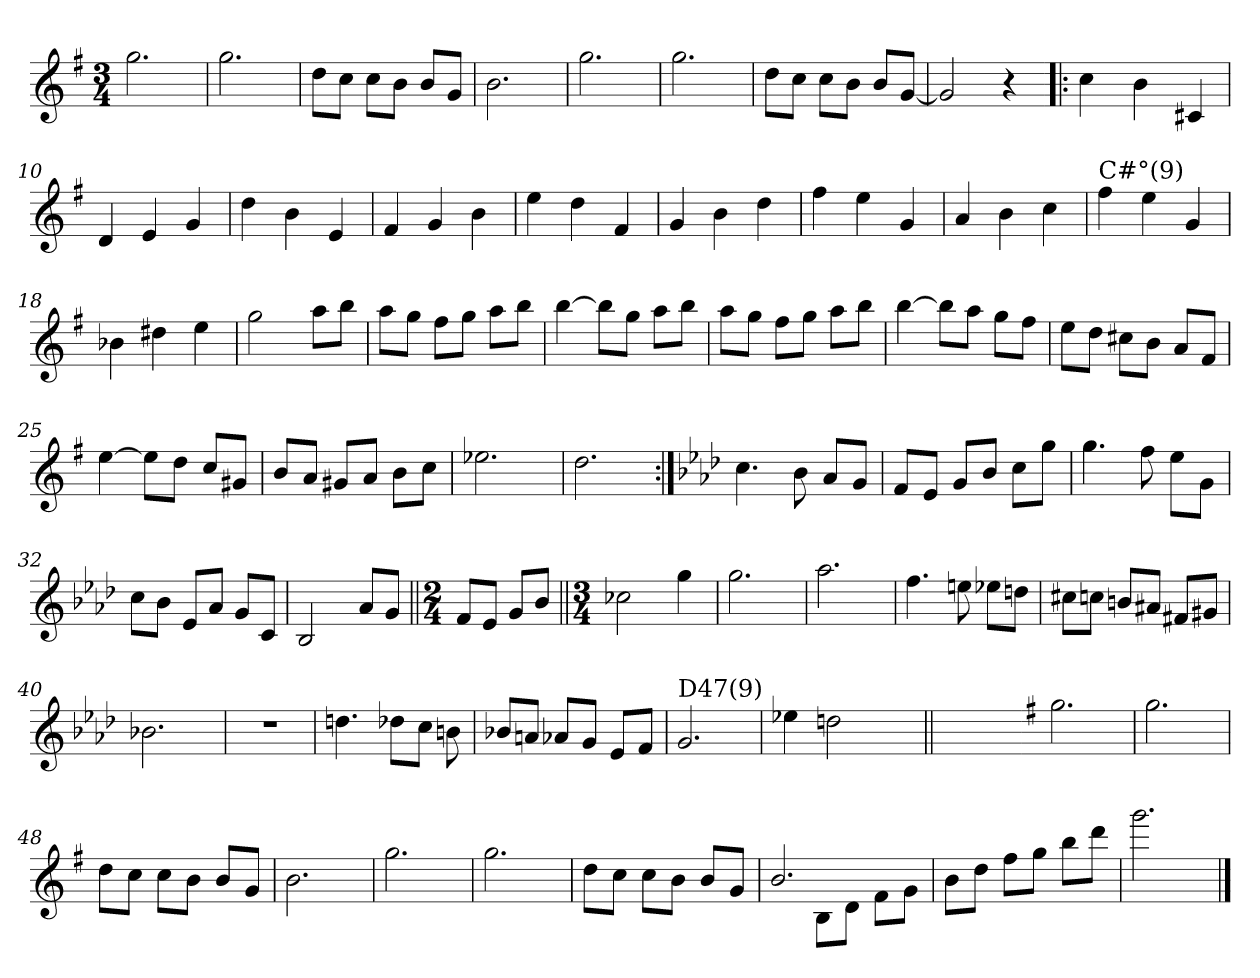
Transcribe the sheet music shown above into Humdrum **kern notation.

**kern
*part1
*staff1
*clefG2
*k[f#]
*G:
*M3/4
=1
2.gg\
=2
2.gg\
=3
8dd\L
8cc\J
8cc\L
8b\J
8b/L
8g/J
=4
2.b\
=5
2.gg\
=6
2.gg\
!!LO:LB:g=z
=7
8dd\L
8cc\J
8cc\L
8b\J
8b/L
[8g/J
=8
2g/]
4r
=9!|:
*^
4cc\	8ryy
.	8ryy
4b\	8ryy
.	8ryy
4c#X/	4ryy
*v	*v
=10
4d/
4e/
4g/
=11
4dd\
4b\
4e/
!!LO:LB:g=z
=12
4f#/
4g/
4b\
=13
4ee\
4dd\
4f#/
=14
4g/
4b\
4dd\
=15
4ff#\
4ee\
4g/
=16
4a/
4b\
4cc\
=17
!LO:TX:a:t=C#°(9)
4ff#\
4ee\
4g/
!!LO:LB:g=z
=18
4b-X\
4dd#X\
4ee\
=19
2gg\
8aa\L
8bb\J
=20
8aa\L
8gg\J
8ff#\L
8gg\J
8aa\L
8bb\J
=21
[4bb\
8bb\L]
8gg\J
8aa\L
8bb\J
=22
8aa\L
8gg\J
8ff#\L
8gg\J
8aa\L
8bb\J
!!LO:LB:g=z
=23
[4bb\
8bb\L]
8aa\J
8gg\L
8ff#\J
=24
8ee\L
8dd\J
8cc#X\L
8b\J
8a/L
8f#/J
=25
[4ee\
8ee\L]
8dd\J
8cc/L
8g#X/J
=26
*^
8b/L	4ryy
8a/J	.
8g#X/L	4ryy
8a/J	.
8b\L	4rcyy
8cc\J	.
*v	*v
!!LO:LB:g=z
=27
2.ee-X\
=28
2.dd\
=29:|!
*k[b-e-a-d-]
*A-:
4.cc\
8b-\
8a-/L
8g/J
=30
8f/L
8e-/J
8g/L
8b-/J
8cc\L
8gg\J
=31
4.gg\
8ff\
8ee-\L
8g\J
!!LO:LB:g=z
=32
8cc\L
8b-\J
8e-/L
8a-/J
8g/L
8c/J
=33
2B-/
8a-/L
8g/J
=34||
*M2/4
8f/L
8e-/J
8g/L
8b-/J
=35||
*M3/4
2cc-X\
4gg\
=36
2.gg\
!!LO:LB:g=z
=37
2.aa-\
=38
4.ff\
8een\
8ee-X\L
8ddn\J
=39
8cc#X\L
8ccn\J
8bn/L
8a#X/J
8f#X/L
8g#X/J
=40
2.b-X\
=41
2.r
!!LO:LB:g=z
=42
4.ddn\
8dd-X\L
8cc\J
8bn\
=43
8b-X/L
8an/J
8a-X/L
8g/J
8e-/L
8f/J
=44
!LO:TX:a:t=D47(9)
2.g/
=45
*^
4ee-X\	4rcyy
2ddn\	8ryy
.	8ryy
.	4ryy
*v	*v
=45X1||
*stria0
2.ryy
!!LO:LB:g=z
=46-
*stria5
*k[f#]
*G:
2.gg\
=47
2.gg\
=48
8dd\L
8cc\J
8cc\L
8b\J
8b/L
8g/J
=49
2.b\
=50
2.gg\
=51
2.gg\
!!LO:LB:g=z
=52
8dd\L
8cc\J
8cc\L
8b\J
8b/L
8g/J
=53
*^
2.b/	4ryy
.	8B\L
.	8d\J
.	8f#\L
.	8g\J
*v	*v
=54
8b\L
8dd\J
8ff#\L
8gg\J
8bb\L
8ddd\J
=55
2.ggg\
==
*-
